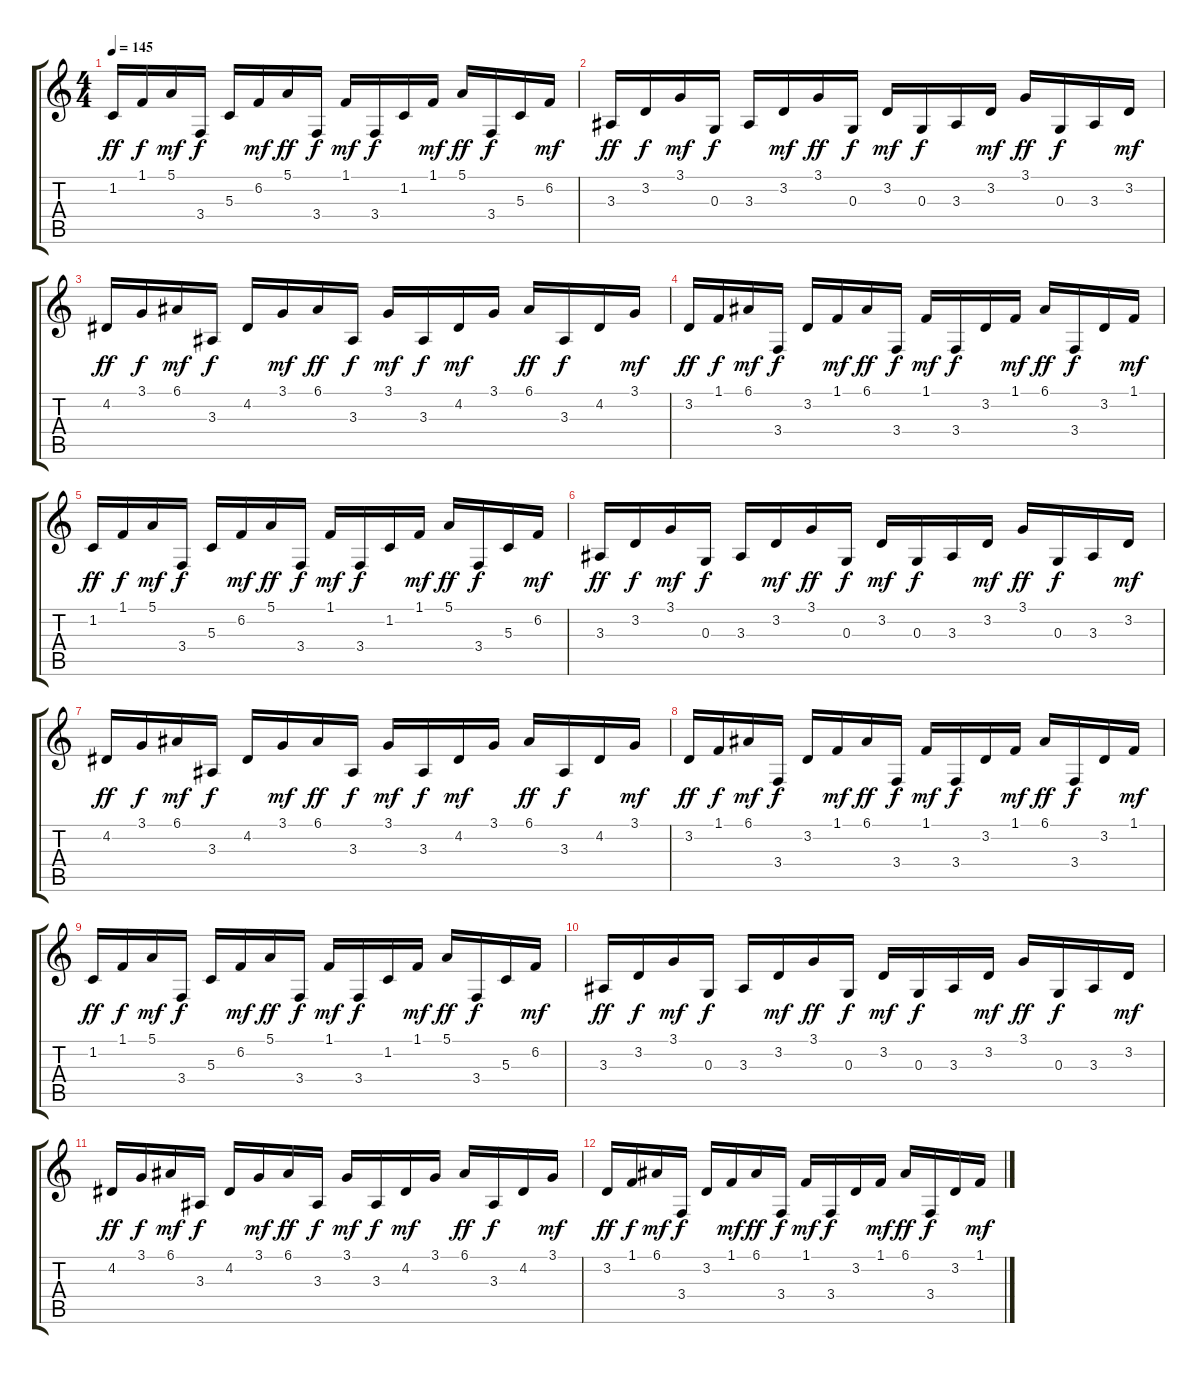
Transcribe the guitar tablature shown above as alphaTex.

\track "" {instrument lead2sawtooth}
\staff {score tabs}
\tuning (E4 B3 G3 D3 A2 E2) {hide}
\ts (4 4)
\tempo 145
\clef g2
\ks c
1.2.16{dy ff balance 0} 1.1.16{dy f balance 1} 5.1.16{dy mf balance 2} 3.4.16{dy f balance 3} 5.3.16{balance 4} 6.2.16{dy mf balance 5} 5.1.16{dy ff balance 6} 3.4.16{dy f balance 7} 1.1.16{dy mf balance 8} 3.4.16{dy f balance 9} 1.2.16{balance 10} 1.1.16{dy mf balance 11} 5.1.16{dy ff balance 12} 3.4.16{dy f balance 13} 5.3.16{balance 14} 6.2.16{dy mf balance 15} |
3.3.16{dy ff balance 16} 3.2.16{dy f balance 15} 3.1.16{dy mf balance 14} 0.3.16{dy f balance 13} 3.3.16{balance 12} 3.2.16{dy mf balance 11} 3.1.16{dy ff balance 10} 0.3.16{dy f balance 9} 3.2.16{dy mf balance 8} 0.3.16{dy f balance 7} 3.3.16{balance 6} 3.2.16{dy mf balance 5} 3.1.16{dy ff balance 4} 0.3.16{dy f balance 3} 3.3.16{balance 2} 3.2.16{dy mf balance 1} |
4.2.16{dy ff balance 0} 3.1.16{dy f balance 1} 6.1.16{dy mf balance 2} 3.3.16{dy f balance 3} 4.2.16{balance 4} 3.1.16{dy mf balance 5} 6.1.16{dy ff balance 6} 3.3.16{dy f balance 7} 3.1.16{dy mf balance 8} 3.3.16{dy f balance 9} 4.2.16{dy mf balance 10} 3.1.16{balance 11} 6.1.16{dy ff balance 12} 3.3.16{dy f balance 13} 4.2.16{balance 14} 3.1.16{dy mf balance 14} |
3.2.16{dy ff balance 16} 1.1.16{dy f balance 16} 6.1.16{dy mf balance 14} 3.4.16{dy f balance 14} 3.2.16{balance 12} 1.1.16{dy mf balance 11} 6.1.16{dy ff balance 10} 3.4.16{dy f balance 9} 1.1.16{dy mf balance 8} 3.4.16{dy f balance 7} 3.2.16{balance 6} 1.1.16{dy mf balance 5} 6.1.16{dy ff balance 4} 3.4.16{dy f balance 3} 3.2.16{balance 2} 1.1.16{dy mf balance 1} |
1.2.16{dy ff balance 0} 1.1.16{dy f balance 1} 5.1.16{dy mf balance 2} 3.4.16{dy f balance 3} 5.3.16{balance 4} 6.2.16{dy mf balance 5} 5.1.16{dy ff balance 6} 3.4.16{dy f balance 7} 1.1.16{dy mf balance 8} 3.4.16{dy f balance 9} 1.2.16{balance 10} 1.1.16{dy mf balance 11} 5.1.16{dy ff balance 12} 3.4.16{dy f balance 13} 5.3.16{balance 14} 6.2.16{dy mf balance 15} |
3.3.16{dy ff balance 16} 3.2.16{dy f balance 15} 3.1.16{dy mf balance 14} 0.3.16{dy f balance 13} 3.3.16{balance 12} 3.2.16{dy mf balance 11} 3.1.16{dy ff balance 10} 0.3.16{dy f balance 9} 3.2.16{dy mf balance 8} 0.3.16{dy f balance 7} 3.3.16{balance 6} 3.2.16{dy mf balance 5} 3.1.16{dy ff balance 4} 0.3.16{dy f balance 3} 3.3.16{balance 2} 3.2.16{dy mf balance 1} |
4.2.16{dy ff balance 0} 3.1.16{dy f balance 1} 6.1.16{dy mf balance 2} 3.3.16{dy f balance 3} 4.2.16{balance 4} 3.1.16{dy mf balance 5} 6.1.16{dy ff balance 6} 3.3.16{dy f balance 7} 3.1.16{dy mf balance 8} 3.3.16{dy f balance 9} 4.2.16{dy mf balance 10} 3.1.16{balance 11} 6.1.16{dy ff balance 12} 3.3.16{dy f balance 13} 4.2.16{balance 14} 3.1.16{dy mf balance 14} |
3.2.16{dy ff balance 16} 1.1.16{dy f balance 15} 6.1.16{dy mf balance 14} 3.4.16{dy f balance 13} 3.2.16{balance 12} 1.1.16{dy mf balance 11} 6.1.16{dy ff balance 10} 3.4.16{dy f balance 9} 1.1.16{dy mf balance 8} 3.4.16{dy f balance 7} 3.2.16{balance 6} 1.1.16{dy mf balance 5} 6.1.16{dy ff balance 4} 3.4.16{dy f balance 3} 3.2.16{balance 2} 1.1.16{dy mf balance 1} |
1.2.16{dy ff balance 0} 1.1.16{dy f balance 1} 5.1.16{dy mf balance 2} 3.4.16{dy f balance 3} 5.3.16{balance 4} 6.2.16{dy mf balance 5} 5.1.16{dy ff balance 6} 3.4.16{dy f balance 7} 1.1.16{dy mf balance 8} 3.4.16{dy f balance 9} 1.2.16{balance 10} 1.1.16{dy mf balance 11} 5.1.16{dy ff balance 12} 3.4.16{dy f balance 13} 5.3.16{balance 14} 6.2.16{dy mf balance 15} |
3.3.16{dy ff balance 16} 3.2.16{dy f balance 15} 3.1.16{dy mf balance 14} 0.3.16{dy f balance 13} 3.3.16{balance 12} 3.2.16{dy mf balance 11} 3.1.16{dy ff balance 10} 0.3.16{dy f balance 9} 3.2.16{dy mf balance 8} 0.3.16{dy f balance 7} 3.3.16{balance 6} 3.2.16{dy mf balance 5} 3.1.16{dy ff balance 4} 0.3.16{dy f balance 3} 3.3.16{balance 2} 3.2.16{dy mf balance 1} |
4.2.16{dy ff balance 0} 3.1.16{dy f balance 1} 6.1.16{dy mf balance 2} 3.3.16{dy f balance 3} 4.2.16{balance 4} 3.1.16{dy mf balance 5} 6.1.16{dy ff balance 6} 3.3.16{dy f balance 7} 3.1.16{dy mf balance 8} 3.3.16{dy f balance 9} 4.2.16{dy mf balance 10} 3.1.16{balance 11} 6.1.16{dy ff balance 12} 3.3.16{dy f balance 13} 4.2.16{balance 14} 3.1.16{dy mf balance 15} |
3.2.16{dy ff balance 16} 1.1.16{dy f balance 15} 6.1.16{dy mf balance 14} 3.4.16{dy f balance 13} 3.2.16{balance 12} 1.1.16{dy mf balance 11} 6.1.16{dy ff balance 10} 3.4.16{dy f balance 9} 1.1.16{dy mf balance 8} 3.4.16{dy f balance 7} 3.2.16{balance 6} 1.1.16{dy mf balance 5} 6.1.16{dy ff balance 4} 3.4.16{dy f balance 3} 3.2.16{balance 2} 1.1.16{dy mf balance 1}
